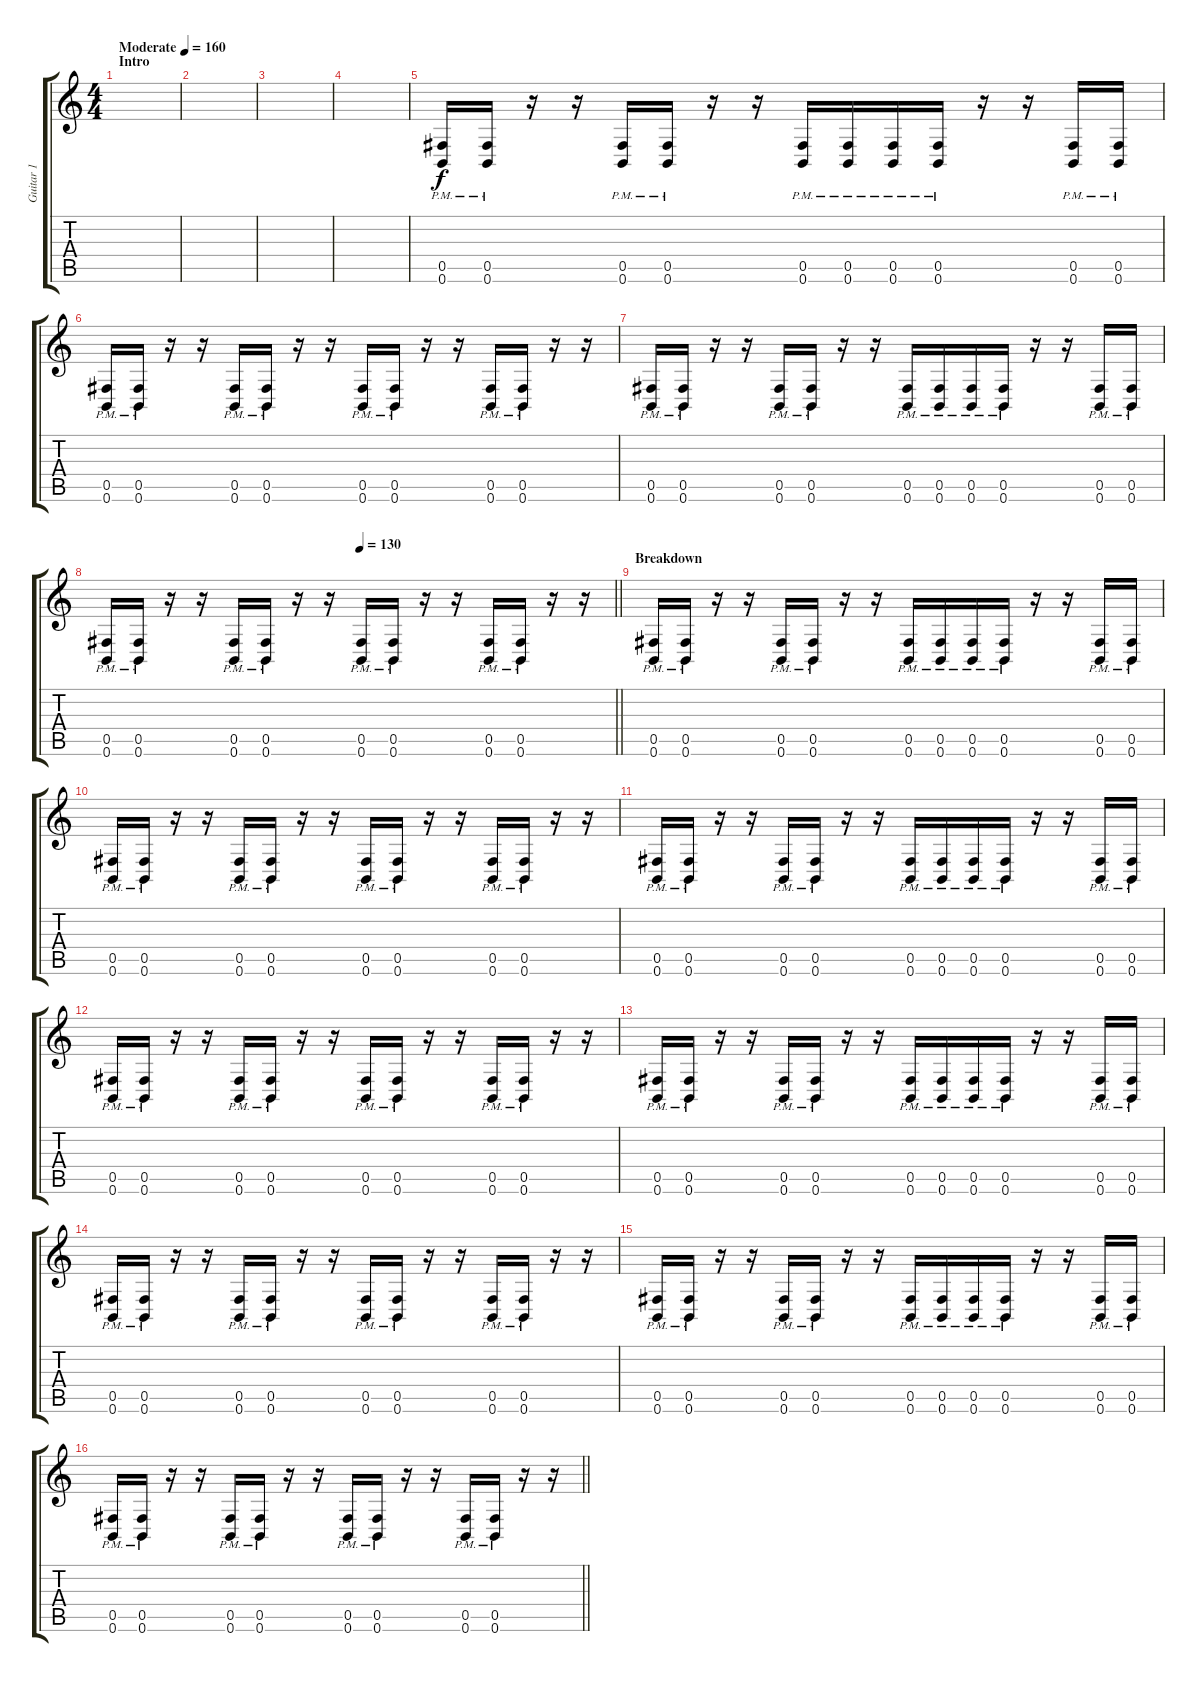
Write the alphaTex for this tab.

\track ("Guitar 1" "Guitar 1") {instrument distortionguitar}
\staff {score tabs}
\tuning (Db4 Ab3 E3 B2 Gb2 B1) {hide}
\ts (4 4)
\section ("" "Intro")
\tempo (160 "Moderate")
\clef g2
\ks c
|
|
|
|
(0.5{pm} 0.6{pm}).16 (0.5{pm} 0.6{pm}).16 r.16 r.16 (0.5{pm} 0.6{pm}).16 (0.5{pm} 0.6{pm}).16 r.16 r.16 (0.5{pm} 0.6{pm}).16 (0.5{pm} 0.6{pm}).16 (0.5{pm} 0.6{pm}).16 (0.5{pm} 0.6{pm}).16 r.16 r.16 (0.5{pm} 0.6{pm}).16 (0.5{pm} 0.6{pm}).16 |
(0.5{pm} 0.6{pm}).16 (0.5{pm} 0.6{pm}).16 r.16 r.16 (0.5{pm} 0.6{pm}).16 (0.5{pm} 0.6{pm}).16 r.16 r.16 (0.5{pm} 0.6{pm}).16 (0.5{pm} 0.6{pm}).16 r.16 r.16 (0.5{pm} 0.6{pm}).16 (0.5{pm} 0.6{pm}).16 r.16 r.16 |
(0.5{pm} 0.6{pm}).16 (0.5{pm} 0.6{pm}).16 r.16 r.16 (0.5{pm} 0.6{pm}).16 (0.5{pm} 0.6{pm}).16 r.16 r.16 (0.5{pm} 0.6{pm}).16 (0.5{pm} 0.6{pm}).16 (0.5{pm} 0.6{pm}).16 (0.5{pm} 0.6{pm}).16 r.16 r.16 (0.5{pm} 0.6{pm}).16 (0.5{pm} 0.6{pm}).16 |
\tempo (130 0.5)
\barLineRight lightlight
(0.5{pm} 0.6{pm}).16 (0.5{pm} 0.6{pm}).16 r.16 r.16 (0.5{pm} 0.6{pm}).16 (0.5{pm} 0.6{pm}).16 r.16 r.16 (0.5{pm} 0.6{pm}).16 (0.5{pm} 0.6{pm}).16 r.16 r.16 (0.5{pm} 0.6{pm}).16 (0.5{pm} 0.6{pm}).16 r.16 r.16 |
\section ("" "Breakdown")
(0.5{pm} 0.6{pm}).16 (0.5{pm} 0.6{pm}).16 r.16 r.16 (0.5{pm} 0.6{pm}).16 (0.5{pm} 0.6{pm}).16 r.16 r.16 (0.5{pm} 0.6{pm}).16 (0.5{pm} 0.6{pm}).16 (0.5{pm} 0.6{pm}).16 (0.5{pm} 0.6{pm}).16 r.16 r.16 (0.5{pm} 0.6{pm}).16 (0.5{pm} 0.6{pm}).16 |
(0.5{pm} 0.6{pm}).16 (0.5{pm} 0.6{pm}).16 r.16 r.16 (0.5{pm} 0.6{pm}).16 (0.5{pm} 0.6{pm}).16 r.16 r.16 (0.5{pm} 0.6{pm}).16 (0.5{pm} 0.6{pm}).16 r.16 r.16 (0.5{pm} 0.6{pm}).16 (0.5{pm} 0.6{pm}).16 r.16 r.16 |
(0.5{pm} 0.6{pm}).16 (0.5{pm} 0.6{pm}).16 r.16 r.16 (0.5{pm} 0.6{pm}).16 (0.5{pm} 0.6{pm}).16 r.16 r.16 (0.5{pm} 0.6{pm}).16 (0.5{pm} 0.6{pm}).16 (0.5{pm} 0.6{pm}).16 (0.5{pm} 0.6{pm}).16 r.16 r.16 (0.5{pm} 0.6{pm}).16 (0.5{pm} 0.6{pm}).16 |
(0.5{pm} 0.6{pm}).16 (0.5{pm} 0.6{pm}).16 r.16 r.16 (0.5{pm} 0.6{pm}).16 (0.5{pm} 0.6{pm}).16 r.16 r.16 (0.5{pm} 0.6{pm}).16 (0.5{pm} 0.6{pm}).16 r.16 r.16 (0.5{pm} 0.6{pm}).16 (0.5{pm} 0.6{pm}).16 r.16 r.16 |
(0.5{pm} 0.6{pm}).16 (0.5{pm} 0.6{pm}).16 r.16 r.16 (0.5{pm} 0.6{pm}).16 (0.5{pm} 0.6{pm}).16 r.16 r.16 (0.5{pm} 0.6{pm}).16 (0.5{pm} 0.6{pm}).16 (0.5{pm} 0.6{pm}).16 (0.5{pm} 0.6{pm}).16 r.16 r.16 (0.5{pm} 0.6{pm}).16 (0.5{pm} 0.6{pm}).16 |
(0.5{pm} 0.6{pm}).16 (0.5{pm} 0.6{pm}).16 r.16 r.16 (0.5{pm} 0.6{pm}).16 (0.5{pm} 0.6{pm}).16 r.16 r.16 (0.5{pm} 0.6{pm}).16 (0.5{pm} 0.6{pm}).16 r.16 r.16 (0.5{pm} 0.6{pm}).16 (0.5{pm} 0.6{pm}).16 r.16 r.16 |
(0.5{pm} 0.6{pm}).16 (0.5{pm} 0.6{pm}).16 r.16 r.16 (0.5{pm} 0.6{pm}).16 (0.5{pm} 0.6{pm}).16 r.16 r.16 (0.5{pm} 0.6{pm}).16 (0.5{pm} 0.6{pm}).16 (0.5{pm} 0.6{pm}).16 (0.5{pm} 0.6{pm}).16 r.16 r.16 (0.5{pm} 0.6{pm}).16 (0.5{pm} 0.6{pm}).16 |
\barLineRight lightlight
(0.5{pm} 0.6{pm}).16 (0.5{pm} 0.6{pm}).16 r.16 r.16 (0.5{pm} 0.6{pm}).16 (0.5{pm} 0.6{pm}).16 r.16 r.16 (0.5{pm} 0.6{pm}).16 (0.5{pm} 0.6{pm}).16 r.16 r.16 (0.5{pm} 0.6{pm}).16 (0.5{pm} 0.6{pm}).16 r.16 r.16
